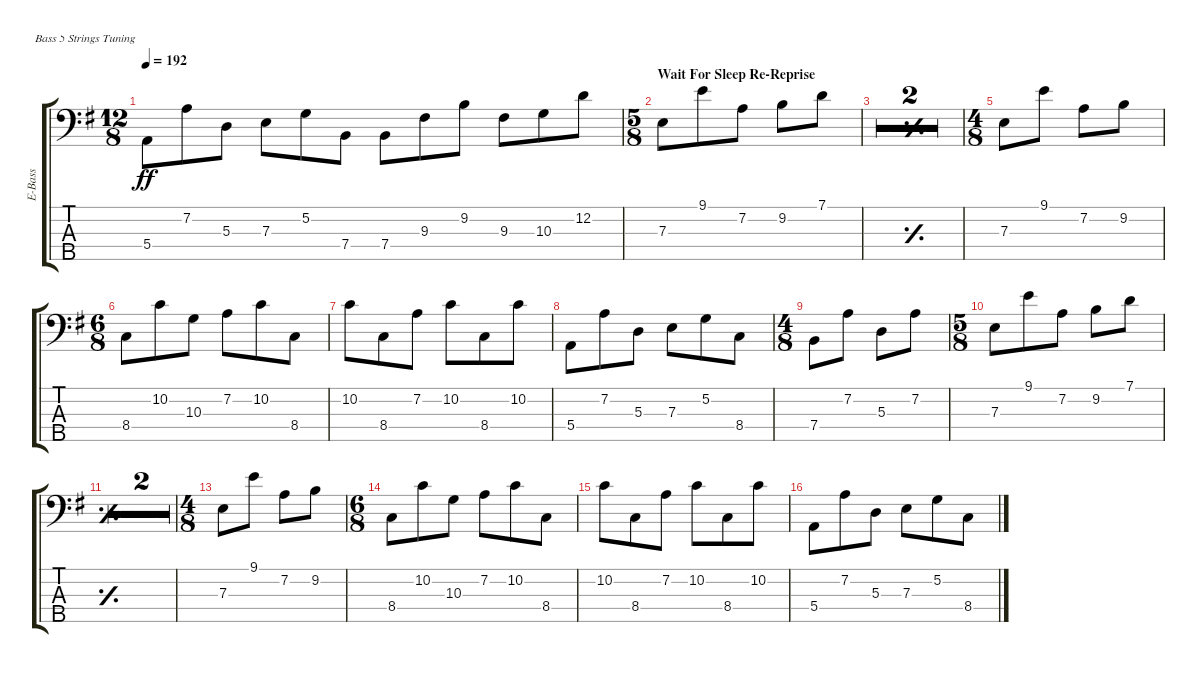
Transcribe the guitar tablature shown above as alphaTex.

\defaultSystemsLayout 4
\bracketExtendMode groupsimilarinstruments
\otherSystemsTrackNameOrientation horizontal
\track ("Electric Bass" "E-Bass") {multiBarRest instrument electricbassfinger}
\staff {score tabs}
\tuning (G2 D2 A1 E1 B0)
\ts (12 8)
\tempo 192
\clef f4
\ks g
5.4{acc forcenatural}.8{dy ff} 7.2{acc forcenatural}.8 5.3{acc forcenatural}.8 7.3{acc forcenatural}.8 5.2{acc forcenatural}.8 7.4{acc forcenatural}.8 7.4{acc forcenatural}.8 9.3{acc #}.8 9.2{acc forcenatural}.8 9.3{acc #}.8 10.3{acc forcenatural}.8 12.2{acc forcenatural}.8 |
\ts (5 8)
\beaming (8 3 3 3 3)
\section ("" "Wait For Sleep Re-Reprise")
7.3{acc forcenatural}.8 9.1{acc forcenatural}.8 7.2{acc forcenatural}.8 9.2{acc forcenatural}.8 7.1{acc forcenatural}.8 |
\simile simple
|
|
\ts (4 8)
\beaming (8 2 2)
\simile none
7.3{acc forcenatural}.8 9.1{acc forcenatural}.8 7.2{acc forcenatural}.8 9.2{acc forcenatural}.8 |
\ts (6 8)
\beaming (8 3 3 3 3)
8.4{acc forcenatural}.8 10.2{acc forcenatural}.8 10.3{acc forcenatural}.8 7.2{acc forcenatural}.8 10.2{acc forcenatural}.8 8.4{acc forcenatural}.8 |
10.2{acc forcenatural}.8 8.4{acc forcenatural}.8 7.2{acc forcenatural}.8 10.2{acc forcenatural}.8 8.4{acc forcenatural}.8 10.2{acc forcenatural}.8 |
5.4{acc forcenatural}.8 7.2{acc forcenatural}.8 5.3{acc forcenatural}.8 7.3{acc forcenatural}.8 5.2{acc forcenatural}.8 8.4{acc forcenatural}.8 |
\ts (4 8)
\beaming (8 2 2)
7.4{acc forcenatural}.8 7.2{acc forcenatural}.8 5.3{acc forcenatural}.8 7.2{acc forcenatural}.8 |
\ts (5 8)
\beaming (8 3 3 3 3)
7.3{acc forcenatural}.8 9.1{acc forcenatural}.8 7.2{acc forcenatural}.8 9.2{acc forcenatural}.8 7.1{acc forcenatural}.8 |
\simile simple
|
|
\ts (4 8)
\beaming (8 2 2)
\simile none
7.3{acc forcenatural}.8 9.1{acc forcenatural}.8 7.2{acc forcenatural}.8 9.2{acc forcenatural}.8 |
\ts (6 8)
\beaming (8 3 3 3 3)
8.4{acc forcenatural}.8 10.2{acc forcenatural}.8 10.3{acc forcenatural}.8 7.2{acc forcenatural}.8 10.2{acc forcenatural}.8 8.4{acc forcenatural}.8 |
10.2{acc forcenatural}.8 8.4{acc forcenatural}.8 7.2{acc forcenatural}.8 10.2{acc forcenatural}.8 8.4{acc forcenatural}.8 10.2{acc forcenatural}.8 |
5.4{acc forcenatural}.8 7.2{acc forcenatural}.8 5.3{acc forcenatural}.8 7.3{acc forcenatural}.8 5.2{acc forcenatural}.8 8.4{acc forcenatural}.8
